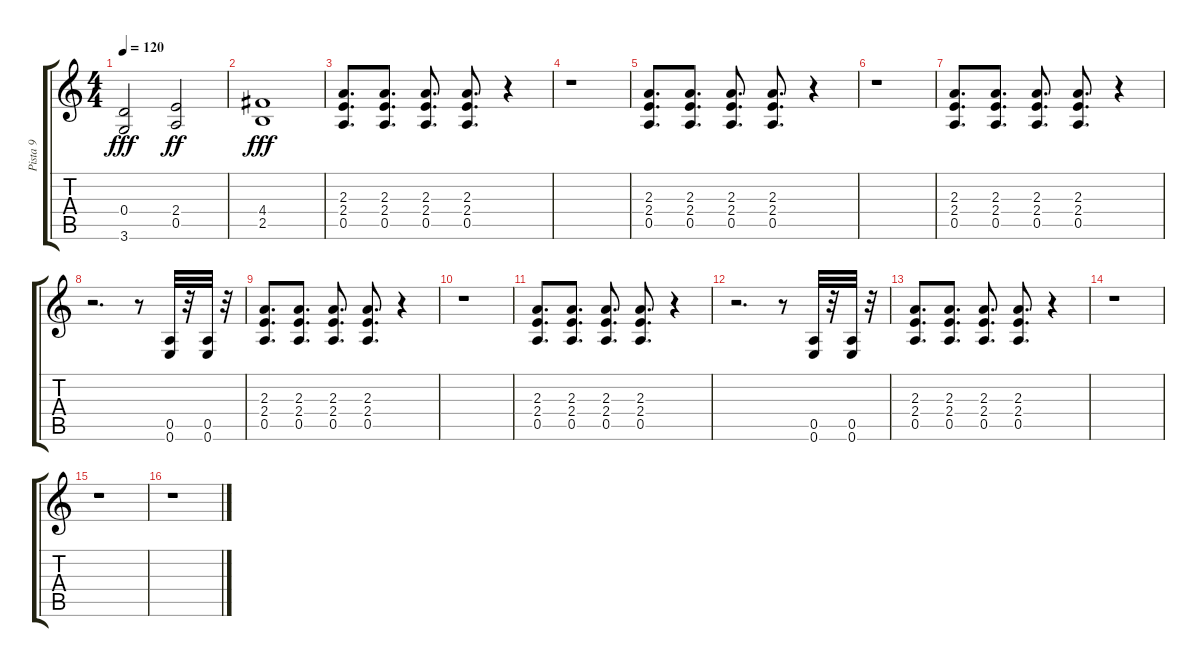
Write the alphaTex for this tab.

\track ("Pista 9" "Pista 9") {instrument distortionguitar}
\staff {score tabs}
\tuning (E4 B3 G3 D3 A2 E2) {hide}
\ts (4 4)
\tempo 120
\clef g2
\ks c
(0.4 3.6).2{dy fff} (2.4 0.5).2{dy ff} |
(4.4 2.5).1{dy fff} |
(2.3 2.4 0.5).8{d} (2.3 2.4 0.5).8{d} (2.3 2.4 0.5).8{d} (2.3 2.4 0.5).8{d} r.4 |
r.1 |
(2.3 2.4 0.5).8{d} (2.3 2.4 0.5).8{d} (2.3 2.4 0.5).8{d} (2.3 2.4 0.5).8{d} r.4 |
r.1 |
(2.3 2.4 0.5).8{d} (2.3 2.4 0.5).8{d} (2.3 2.4 0.5).8{d} (2.3 2.4 0.5).8{d} r.4 |
r.2{d} r.8 (0.5 0.6).32 r.32 (0.5 0.6).32 r.32 |
(2.3 2.4 0.5).8{d} (2.3 2.4 0.5).8{d} (2.3 2.4 0.5).8{d} (2.3 2.4 0.5).8{d} r.4 |
r.1 |
(2.3 2.4 0.5).8{d} (2.3 2.4 0.5).8{d} (2.3 2.4 0.5).8{d} (2.3 2.4 0.5).8{d} r.4 |
r.2{d} r.8 (0.5 0.6).32 r.32 (0.5 0.6).32 r.32 |
(2.3 2.4 0.5).8{d} (2.3 2.4 0.5).8{d} (2.3 2.4 0.5).8{d} (2.3 2.4 0.5).8{d} r.4 |
r.1 |
r.1 |
r.1
